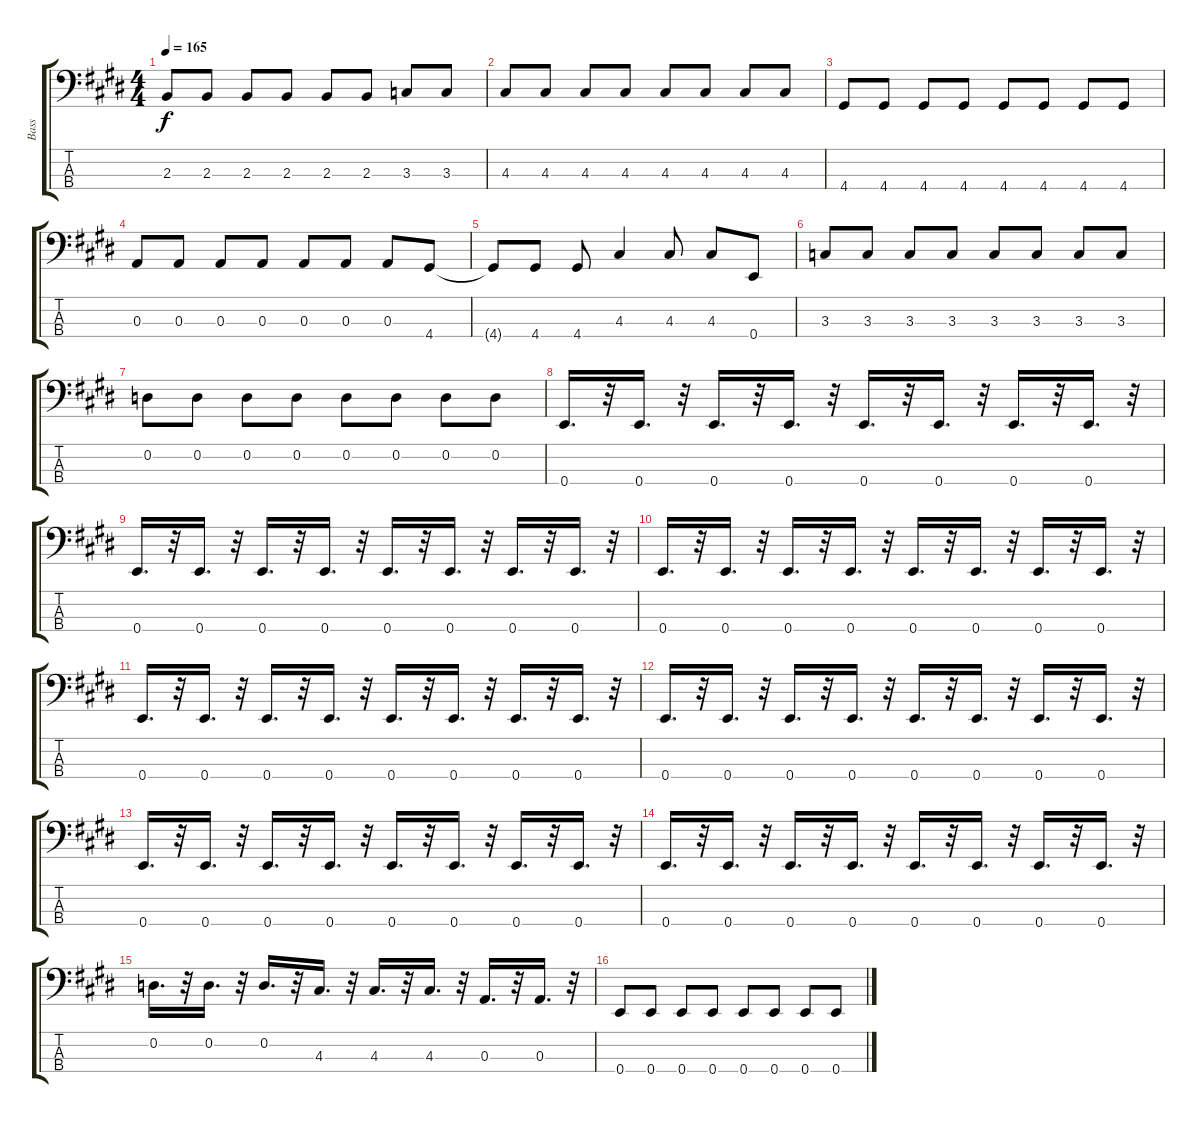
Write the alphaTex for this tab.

\track ("Bass" "Bass") {instrument synthbass2}
\staff {score tabs}
\tuning (G2 D2 A1 E1) {hide}
\ts (4 4)
\tempo 165
\clef f4
\ks e
2.3.8{dy f} 2.3.8 2.3.8 2.3.8 2.3.8 2.3.8 3.3.8 3.3.8 |
4.3.8 4.3.8 4.3.8 4.3.8 4.3.8 4.3.8 4.3.8 4.3.8 |
4.4.8 4.4.8 4.4.8 4.4.8 4.4.8 4.4.8 4.4.8 4.4.8 |
0.3.8 0.3.8 0.3.8 0.3.8 0.3.8 0.3.8 0.3.8 4.4.8 |
4.4{t}.8 4.4.8 4.4.8 4.3.4 4.3.8 4.3.8 0.4.8 |
3.3.8 3.3.8 3.3.8 3.3.8 3.3.8 3.3.8 3.3.8 3.3.8 |
0.2.8 0.2.8 0.2.8 0.2.8 0.2.8 0.2.8 0.2.8 0.2.8 |
0.4.16{d} r.32 0.4.16{d} r.32 0.4.16{d} r.32 0.4.16{d} r.32 0.4.16{d} r.32 0.4.16{d} r.32 0.4.16{d} r.32 0.4.16{d} r.32 |
0.4.16{d} r.32 0.4.16{d} r.32 0.4.16{d} r.32 0.4.16{d} r.32 0.4.16{d} r.32 0.4.16{d} r.32 0.4.16{d} r.32 0.4.16{d} r.32 |
0.4.16{d} r.32 0.4.16{d} r.32 0.4.16{d} r.32 0.4.16{d} r.32 0.4.16{d} r.32 0.4.16{d} r.32 0.4.16{d} r.32 0.4.16{d} r.32 |
0.4.16{d} r.32 0.4.16{d} r.32 0.4.16{d} r.32 0.4.16{d} r.32 0.4.16{d} r.32 0.4.16{d} r.32 0.4.16{d} r.32 0.4.16{d} r.32 |
0.4.16{d} r.32 0.4.16{d} r.32 0.4.16{d} r.32 0.4.16{d} r.32 0.4.16{d} r.32 0.4.16{d} r.32 0.4.16{d} r.32 0.4.16{d} r.32 |
0.4.16{d} r.32 0.4.16{d} r.32 0.4.16{d} r.32 0.4.16{d} r.32 0.4.16{d} r.32 0.4.16{d} r.32 0.4.16{d} r.32 0.4.16{d} r.32 |
0.4.16{d} r.32 0.4.16{d} r.32 0.4.16{d} r.32 0.4.16{d} r.32 0.4.16{d} r.32 0.4.16{d} r.32 0.4.16{d} r.32 0.4.16{d} r.32 |
0.2.16{d} r.32 0.2.16{d} r.32 0.2.16{d} r.32 4.3.16{d} r.32 4.3.16{d} r.32 4.3.16{d} r.32 0.3.16{d} r.32 0.3.16{d} r.32 |
0.4.8 0.4.8 0.4.8 0.4.8 0.4.8 0.4.8 0.4.8 0.4.8
